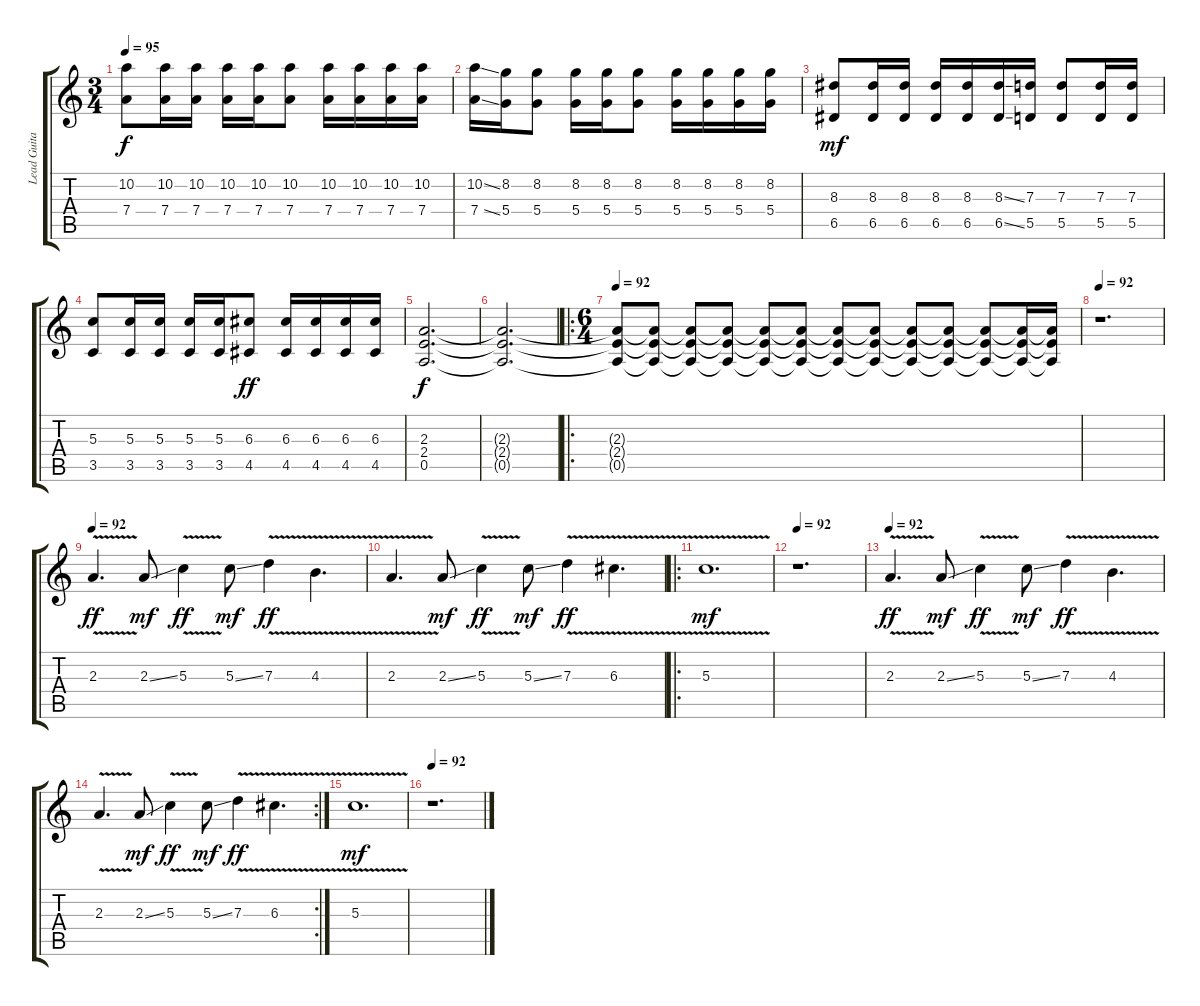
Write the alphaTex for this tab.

\track ("Lead Guitar" "Lead Guita") {instrument overdrivenguitar}
\staff {score tabs}
\tuning (E4 B3 G3 D3 A2 E2) {hide}
\ts (3 4)
\tempo 95
\clef g2
\ks c
(10.2 7.4).8{dy f volume 16} (10.2 7.4).16 (10.2 7.4).16 (10.2 7.4).16 (10.2 7.4).16 (10.2 7.4).8 (10.2 7.4).16 (10.2 7.4).16 (10.2 7.4).16 (10.2 7.4).16 |
(10.2{ss} 7.4{ss}).16 (8.2 5.4).16 (8.2 5.4).8 (8.2 5.4).16 (8.2 5.4).16 (8.2 5.4).8 (8.2 5.4).16 (8.2 5.4).16 (8.2 5.4).16 (8.2 5.4).16 |
(8.3 6.5).8{dy mf} (8.3 6.5).16 (8.3 6.5).16 (8.3 6.5).16 (8.3 6.5).16 (8.3{ss} 6.5{ss}).16 (7.3 5.5).16 (7.3 5.5).8 (7.3 5.5).16 (7.3 5.5).16 |
(5.3 3.5).8 (5.3 3.5).16 (5.3 3.5).16 (5.3 3.5).16 (5.3 3.5).16 (6.3 4.5).8{dy ff} (6.3 4.5).16 (6.3 4.5).16 (6.3 4.5).16 (6.3 4.5).16 |
(2.3 2.4 0.5).2{d dy f} |
(2.3{t} 2.4{t} 0.5{t}).2{d} |
\ro
\ts (6 4)
\tempo 92
(2.3{t} 2.4{t} 0.5{t}).8{volume 16} (2.3{t} 2.4{t} 0.5{t}).8{volume 15} (2.3{t} 2.4{t} 0.5{t}).8{volume 14} (2.3{t} 2.4{t} 0.5{t}).8{volume 14} (2.3{t} 2.4{t} 0.5{t}).8{volume 13} (2.3{t} 2.4{t} 0.5{t}).8{volume 13} (2.3{t} 2.4{t} 0.5{t}).8{volume 12} (2.3{t} 2.4{t} 0.5{t}).8{volume 11} (2.3{t} 2.4{t} 0.5{t}).8{volume 11} (2.3{t} 2.4{t} 0.5{t}).8{volume 10} (2.3{t} 2.4{t} 0.5{t}).8{volume 9} (2.3{t} 2.4{t} 0.5{t}).16{volume 8} (2.3{t} 2.4{t} 0.5{t}).16{volume 7} |
\tempo 92
r.1{d} |
\tempo 92
2.3{v}.4{d dy ff volume 16} 2.3{ss}.8{dy mf} 5.3{v}.4{dy ff} 5.3{ss}.8{dy mf} 7.3{v}.4{dy ff} 4.3{v}.4{d} |
2.3{v}.4{d} 2.3{ss}.8{dy mf} 5.3{v}.4{dy ff} 5.3{ss}.8{dy mf} 7.3{v}.4{dy ff} 6.3{v}.4{d} |
\ro
5.3{v}.1{d dy mf} |
\tempo 92
r.1{d} |
\tempo 92
2.3{v}.4{d dy ff} 2.3{ss}.8{dy mf} 5.3{v}.4{dy ff} 5.3{ss}.8{dy mf} 7.3{v}.4{dy ff} 4.3{v}.4{d} |
\rc 2
2.3{v}.4{d} 2.3{ss}.8{dy mf} 5.3{v}.4{dy ff} 5.3{ss}.8{dy mf} 7.3{v}.4{dy ff} 6.3{v}.4{d} |
5.3{v}.1{d dy mf} |
\tempo 92
r.1{d}
